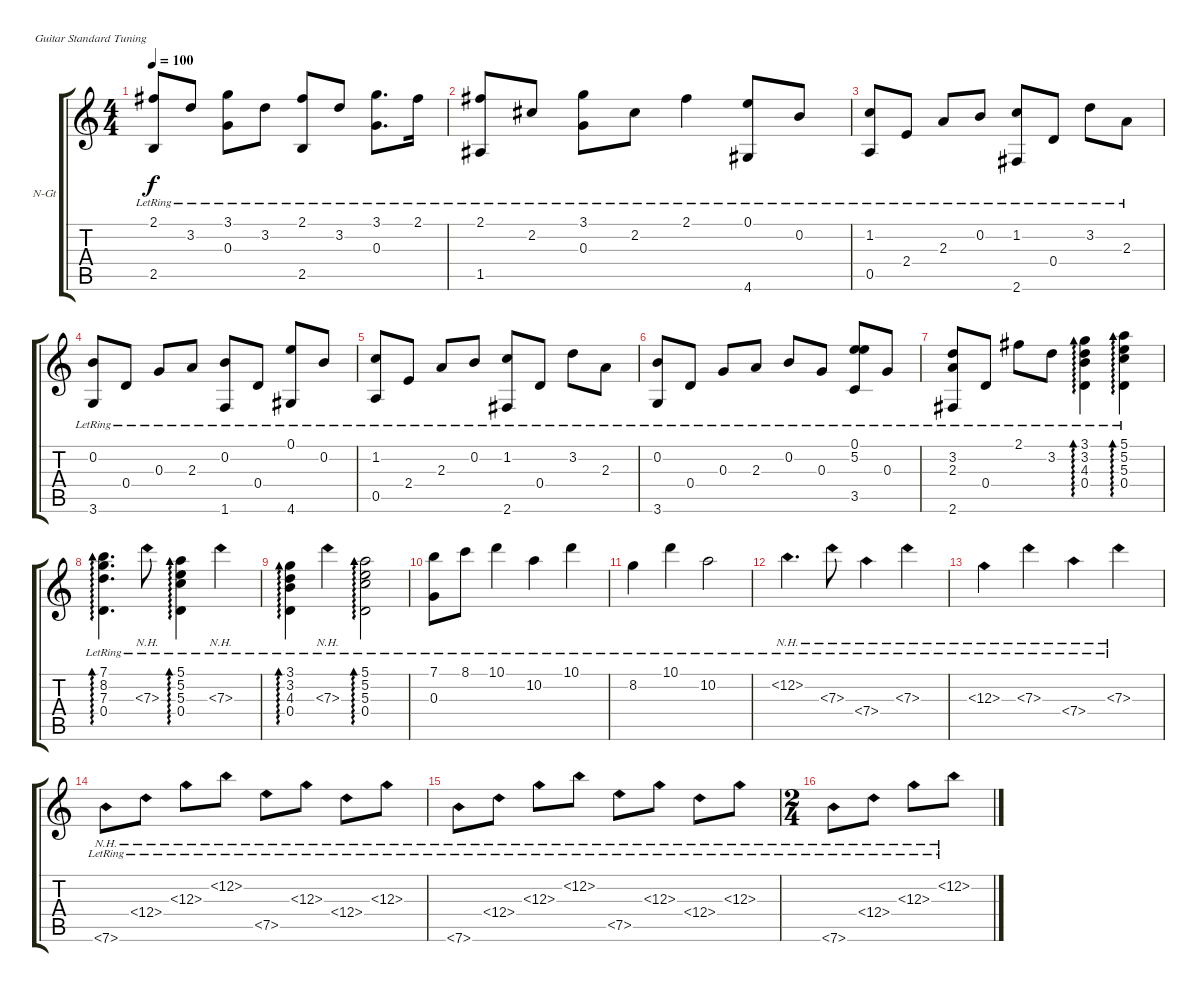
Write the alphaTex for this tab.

\bracketExtendMode groupsimilarinstruments
\firstSystemTrackNameOrientation horizontal
\otherSystemsTrackNameOrientation horizontal
\track ("" "N-Gt") {instrument acousticguitarnylon}
\staff {score tabs}
\tuning (E4 B3 G3 D3 A2 E2)
\ts (4 4)
\tempo 100
\clef g2
\ks c
(2.1{lr} 2.5{lr}).8{dy f} 3.2{lr}.8 (3.1{lr} 0.3{lr}).8 3.2{lr}.8 (2.1{lr} 2.5{lr}).8 3.2{lr}.8 (3.1{lr} 0.3{lr}).8{d} 2.1{lr}.16 |
(2.1{lr} 1.5{lr}).8 2.2{lr}.8 (3.1{lr} 0.3{lr}).8 2.2{lr}.8 2.1{lr}.4 (0.1{lr} 4.6{lr}).8 0.2{lr}.8 |
(1.2{lr} 0.5{lr}).8 2.4{lr}.8 2.3{lr}.8 0.2{lr}.8 (1.2{lr} 2.6{lr}).8 0.4{lr}.8 3.2{lr}.8 2.3{lr}.8 |
(0.2{lr} 3.6{lr}).8 0.4{lr}.8 0.3{lr}.8 2.3{lr}.8 (0.2{lr} 1.6{lr}).8 0.4{lr}.8 (0.1{lr} 4.6{lr}).8 0.2{lr}.8 |
(1.2{lr} 0.5{lr}).8 2.4{lr}.8 2.3{lr}.8 0.2{lr}.8 (1.2{lr} 2.6{lr}).8 0.4{lr}.8 3.2{lr}.8 2.3{lr}.8 |
(0.2{lr} 3.6{lr}).8 0.4{lr}.8 0.3{lr}.8 2.3{lr}.8 0.2{lr}.8 0.3{lr}.8 (0.1{lr} 5.2{lr} 3.5{lr}).8 0.3{lr}.8 |
(3.2{lr} 2.3{lr} 2.6{lr}).8 0.4{lr}.8 2.1{lr}.8 3.2{lr}.8 (3.1{lr} 3.2{lr} 4.3{lr} 0.4{lr}).4{ad 0} (5.1{lr} 5.2{lr} 5.3{lr} 0.4{lr}).4{ad 0} |
(7.1{lr} 8.2{lr} 7.3{lr} 0.4{lr}).4{d ad 0} 7.3{nh lr}.8 (5.1{lr} 5.2{lr} 5.3{lr} 0.4{lr}).4{ad 0} 7.3{nh lr}.4 |
(3.1{lr} 3.2{lr} 4.3{lr} 0.4{lr}).4{ad 0} 7.3{nh lr}.4 (5.1{lr} 5.2{lr} 5.3{lr} 0.4{lr}).2{ad 0} |
(7.1{lr} 0.3{lr}).8 8.1{lr}.8 10.1{lr}.4 10.2{lr}.4 10.1{lr}.4 |
8.2{lr}.4 10.1{lr}.4 10.2{lr}.2 |
12.2{nh lr}.4{d} 7.3{nh lr}.8 7.4{nh lr}.4 7.3{nh lr}.4 |
12.3{nh lr}.4 7.3{nh lr}.4 7.4{nh lr}.4 7.3{nh lr}.4 |
7.6{nh lr}.8 12.4{nh lr}.8 12.3{nh lr}.8 12.2{nh lr}.8 7.5{nh lr}.8 12.3{nh lr}.8 12.4{nh lr}.8 12.3{nh lr}.8 |
7.6{nh lr}.8 12.4{nh lr}.8 12.3{nh lr}.8 12.2{nh lr}.8 7.5{nh lr}.8 12.3{nh lr}.8 12.4{nh lr}.8 12.3{nh lr}.8 |
\ts (2 4)
7.6{nh lr}.8 12.4{nh lr}.8 12.3{nh lr}.8 12.2{nh lr}.8
